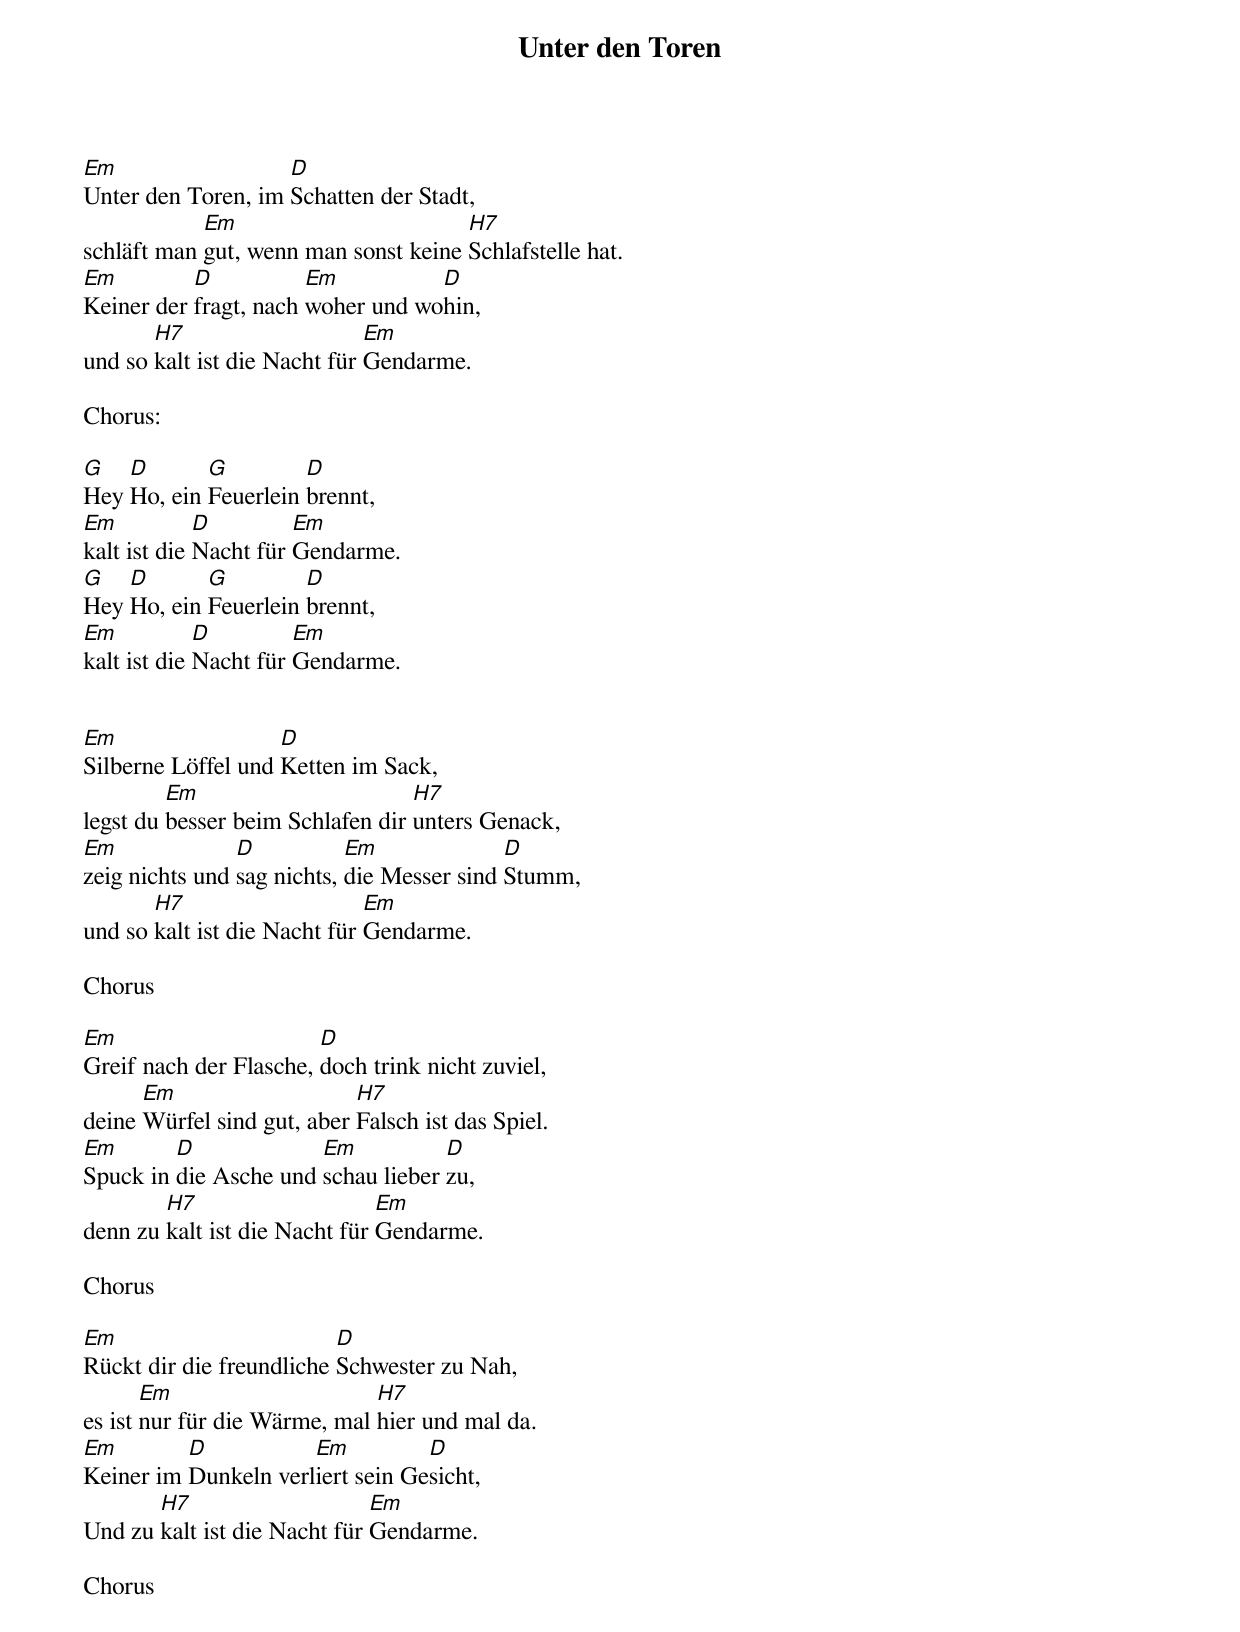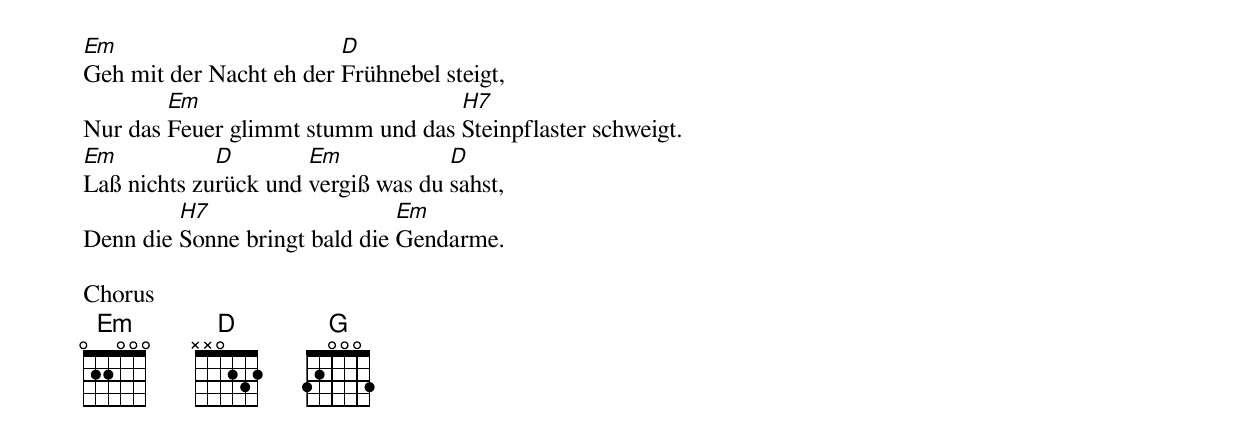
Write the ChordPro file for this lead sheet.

{t:Unter den Toren}

[Em]Unter den Toren, im [D]Schatten der Stadt,
schläft man [Em]gut, wenn man sonst keine [H7]Schlafstelle hat.
[Em]Keiner der [D]fragt, nach [Em]woher und wo[D]hin,
und so [H7]kalt ist die Nacht für [Em]Gendarme.

Chorus:

[G]Hey [D]Ho, ein [G]Feuerlein [D]brennt,
[Em]kalt ist die [D]Nacht für [Em]Gendarme.
[G]Hey [D]Ho, ein [G]Feuerlein [D]brennt,
[Em]kalt ist die [D]Nacht für [Em]Gendarme.


[Em]Silberne Löffel und [D]Ketten im Sack,
legst du [Em]besser beim Schlafen dir [H7]unters Genack,
[Em]zeig nichts und [D]sag nichts, [Em]die Messer sind [D]Stumm,
und so [H7]kalt ist die Nacht für [Em]Gendarme.

Chorus

[Em]Greif nach der Flasche, [D]doch trink nicht zuviel,
deine [Em]Würfel sind gut, aber [H7]Falsch ist das Spiel.
[Em]Spuck in [D]die Asche und [Em]schau lieber [D]zu,
denn zu [H7]kalt ist die Nacht für [Em]Gendarme.

Chorus

[Em]Rückt dir die freundliche [D]Schwester zu Nah,
es ist [Em]nur für die Wärme, mal [H7]hier und mal da.
[Em]Keiner im [D]Dunkeln verl[Em]iert sein Ge[D]sicht,
Und zu [H7]kalt ist die Nacht für [Em]Gendarme.

Chorus

[Em]Geh mit der Nacht eh der [D]Frühnebel steigt,
Nur das [Em]Feuer glimmt stumm und das [H7]Steinpflaster schweigt.
[Em]Laß nichts zu[D]rück und [Em]vergiß was du [D]sahst,
Denn die [H7]Sonne bringt bald die [Em]Gendarme.

Chorus
